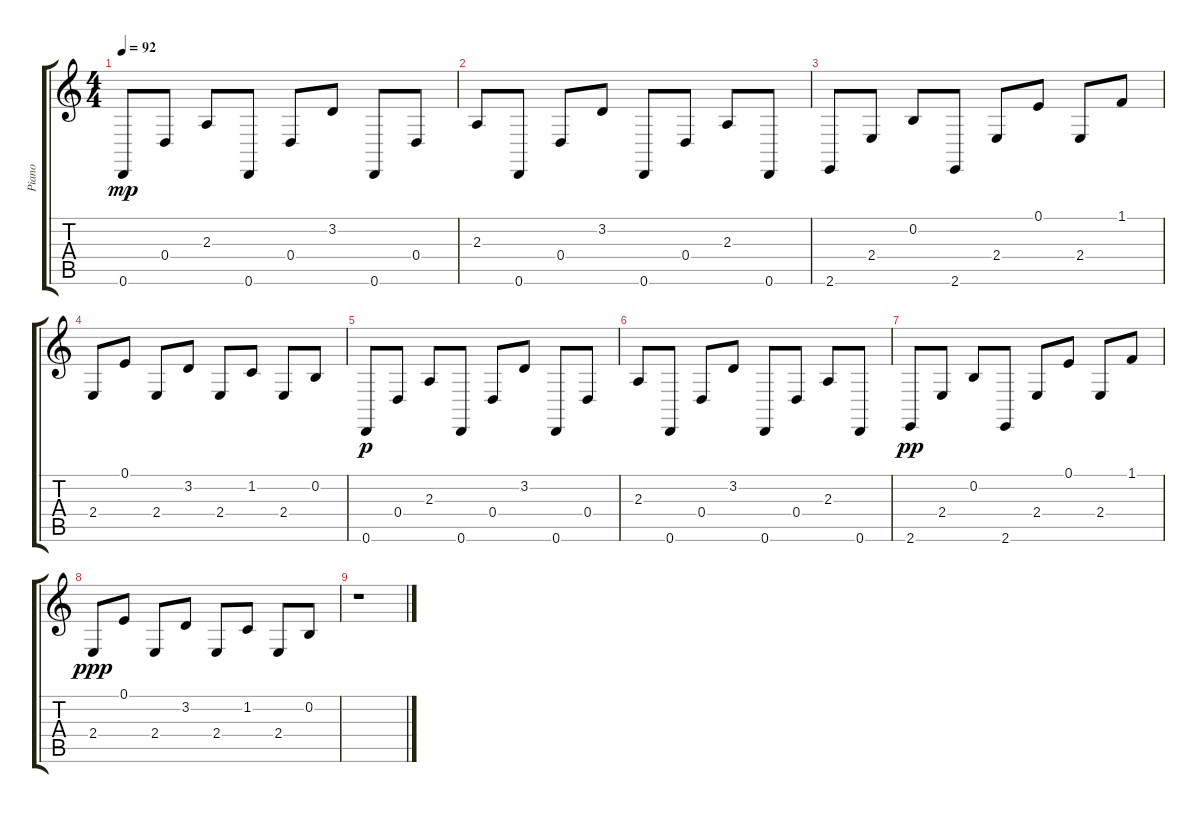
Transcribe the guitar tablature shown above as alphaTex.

\track ("Piano" "Piano") {instrument acousticgrandpiano}
\staff {score tabs}
\tuning (E4 B3 G3 D3 A2 D2) {hide}
\ts (4 4)
\tempo 92
\clef g2
\ks c
0.6.8{dy mp} 0.4.8 2.3.8 0.6.8 0.4.8 3.2.8 0.6.8 0.4.8 |
2.3.8 0.6.8 0.4.8 3.2.8 0.6.8 0.4.8 2.3.8 0.6.8 |
2.6.8 2.4.8 0.2.8 2.6.8 2.4.8 0.1.8 2.4.8 1.1.8 |
2.4.8 0.1.8 2.4.8 3.2.8 2.4.8 1.2.8 2.4.8 0.2.8 |
0.6.8{dy p} 0.4.8 2.3.8 0.6.8 0.4.8 3.2.8 0.6.8 0.4.8 |
2.3.8 0.6.8 0.4.8 3.2.8 0.6.8 0.4.8 2.3.8 0.6.8 |
2.6.8{dy pp} 2.4.8 0.2.8 2.6.8 2.4.8 0.1.8 2.4.8 1.1.8 |
2.4.8{dy ppp} 0.1.8 2.4.8 3.2.8 2.4.8 1.2.8 2.4.8 0.2.8 |
r.1
